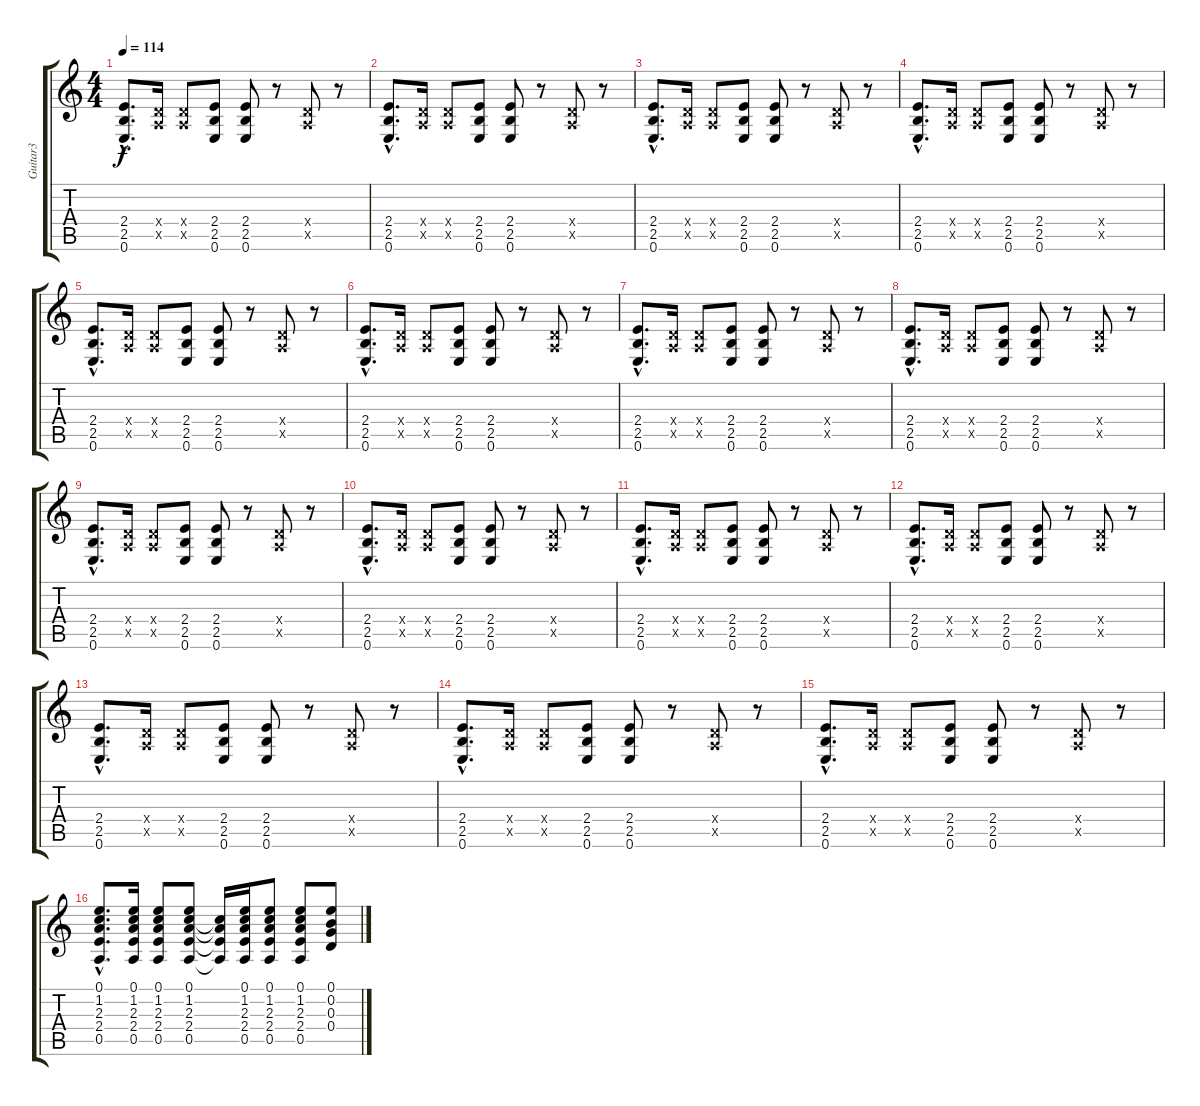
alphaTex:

\track ("Guitar3" "Guitar3") {instrument electricguitarclean}
\staff {score tabs}
\tuning (E4 B3 G3 D3 A2 E2) {hide}
\ts (4 4)
\tempo 114
\clef g2
\ks c
(2.4{hac} 2.5{hac} 0.6{hac}).8{d dy f} (0.4{x} 0.5{x}).16 (0.4{x} 0.5{x}).8 (2.4 2.5 0.6).8 (2.4 2.5 0.6).8 r.8 (0.4{x} 0.5{x}).8 r.8 |
(2.4{hac} 2.5{hac} 0.6{hac}).8{d} (0.4{x} 0.5{x}).16 (0.4{x} 0.5{x}).8 (2.4 2.5 0.6).8 (2.4 2.5 0.6).8 r.8 (0.4{x} 0.5{x}).8 r.8 |
(2.4{hac} 2.5{hac} 0.6{hac}).8{d} (0.4{x} 0.5{x}).16 (0.4{x} 0.5{x}).8 (2.4 2.5 0.6).8 (2.4 2.5 0.6).8 r.8 (0.4{x} 0.5{x}).8 r.8 |
(2.4{hac} 2.5{hac} 0.6{hac}).8{d} (0.4{x} 0.5{x}).16 (0.4{x} 0.5{x}).8 (2.4 2.5 0.6).8 (2.4 2.5 0.6).8 r.8 (0.4{x} 0.5{x}).8 r.8 |
(2.4{hac} 2.5{hac} 0.6{hac}).8{d} (0.4{x} 0.5{x}).16 (0.4{x} 0.5{x}).8 (2.4 2.5 0.6).8 (2.4 2.5 0.6).8 r.8 (0.4{x} 0.5{x}).8 r.8 |
(2.4{hac} 2.5{hac} 0.6{hac}).8{d} (0.4{x} 0.5{x}).16 (0.4{x} 0.5{x}).8 (2.4 2.5 0.6).8 (2.4 2.5 0.6).8 r.8 (0.4{x} 0.5{x}).8 r.8 |
(2.4{hac} 2.5{hac} 0.6{hac}).8{d} (0.4{x} 0.5{x}).16 (0.4{x} 0.5{x}).8 (2.4 2.5 0.6).8 (2.4 2.5 0.6).8 r.8 (0.4{x} 0.5{x}).8 r.8 |
(2.4{hac} 2.5{hac} 0.6{hac}).8{d} (0.4{x} 0.5{x}).16 (0.4{x} 0.5{x}).8 (2.4 2.5 0.6).8 (2.4 2.5 0.6).8 r.8 (0.4{x} 0.5{x}).8 r.8 |
(2.4{hac} 2.5{hac} 0.6{hac}).8{d} (0.4{x} 0.5{x}).16 (0.4{x} 0.5{x}).8 (2.4 2.5 0.6).8 (2.4 2.5 0.6).8 r.8 (0.4{x} 0.5{x}).8 r.8 |
(2.4{hac} 2.5{hac} 0.6{hac}).8{d} (0.4{x} 0.5{x}).16 (0.4{x} 0.5{x}).8 (2.4 2.5 0.6).8 (2.4 2.5 0.6).8 r.8 (0.4{x} 0.5{x}).8 r.8 |
(2.4{hac} 2.5{hac} 0.6{hac}).8{d} (0.4{x} 0.5{x}).16 (0.4{x} 0.5{x}).8 (2.4 2.5 0.6).8 (2.4 2.5 0.6).8 r.8 (0.4{x} 0.5{x}).8 r.8 |
(2.4{hac} 2.5{hac} 0.6{hac}).8{d} (0.4{x} 0.5{x}).16 (0.4{x} 0.5{x}).8 (2.4 2.5 0.6).8 (2.4 2.5 0.6).8 r.8 (0.4{x} 0.5{x}).8 r.8 |
(2.4{hac} 2.5{hac} 0.6{hac}).8{d} (0.4{x} 0.5{x}).16 (0.4{x} 0.5{x}).8 (2.4 2.5 0.6).8 (2.4 2.5 0.6).8 r.8 (0.4{x} 0.5{x}).8 r.8 |
(2.4{hac} 2.5{hac} 0.6{hac}).8{d} (0.4{x} 0.5{x}).16 (0.4{x} 0.5{x}).8 (2.4 2.5 0.6).8 (2.4 2.5 0.6).8 r.8 (0.4{x} 0.5{x}).8 r.8 |
(2.4{hac} 2.5{hac} 0.6{hac}).8{d} (0.4{x} 0.5{x}).16 (0.4{x} 0.5{x}).8 (2.4 2.5 0.6).8 (2.4 2.5 0.6).8 r.8 (0.4{x} 0.5{x}).8 r.8 |
(0.1{hac} 1.2{hac} 2.3{hac} 2.4{hac} 0.5{hac}).8{d} (0.1 1.2 2.3 2.4 0.5).16 (0.1 1.2 2.3 2.4 0.5).8 (0.1 1.2 2.3 2.4 0.5).8 (1.2{t} 2.3{t} 2.4{t} 0.5{t}).16 (0.1 1.2 2.3 2.4 0.5).16 (0.1 1.2 2.3 2.4 0.5).8 (0.1 1.2 2.3 2.4 0.5).8 (0.1 0.2 0.3 0.4).8
